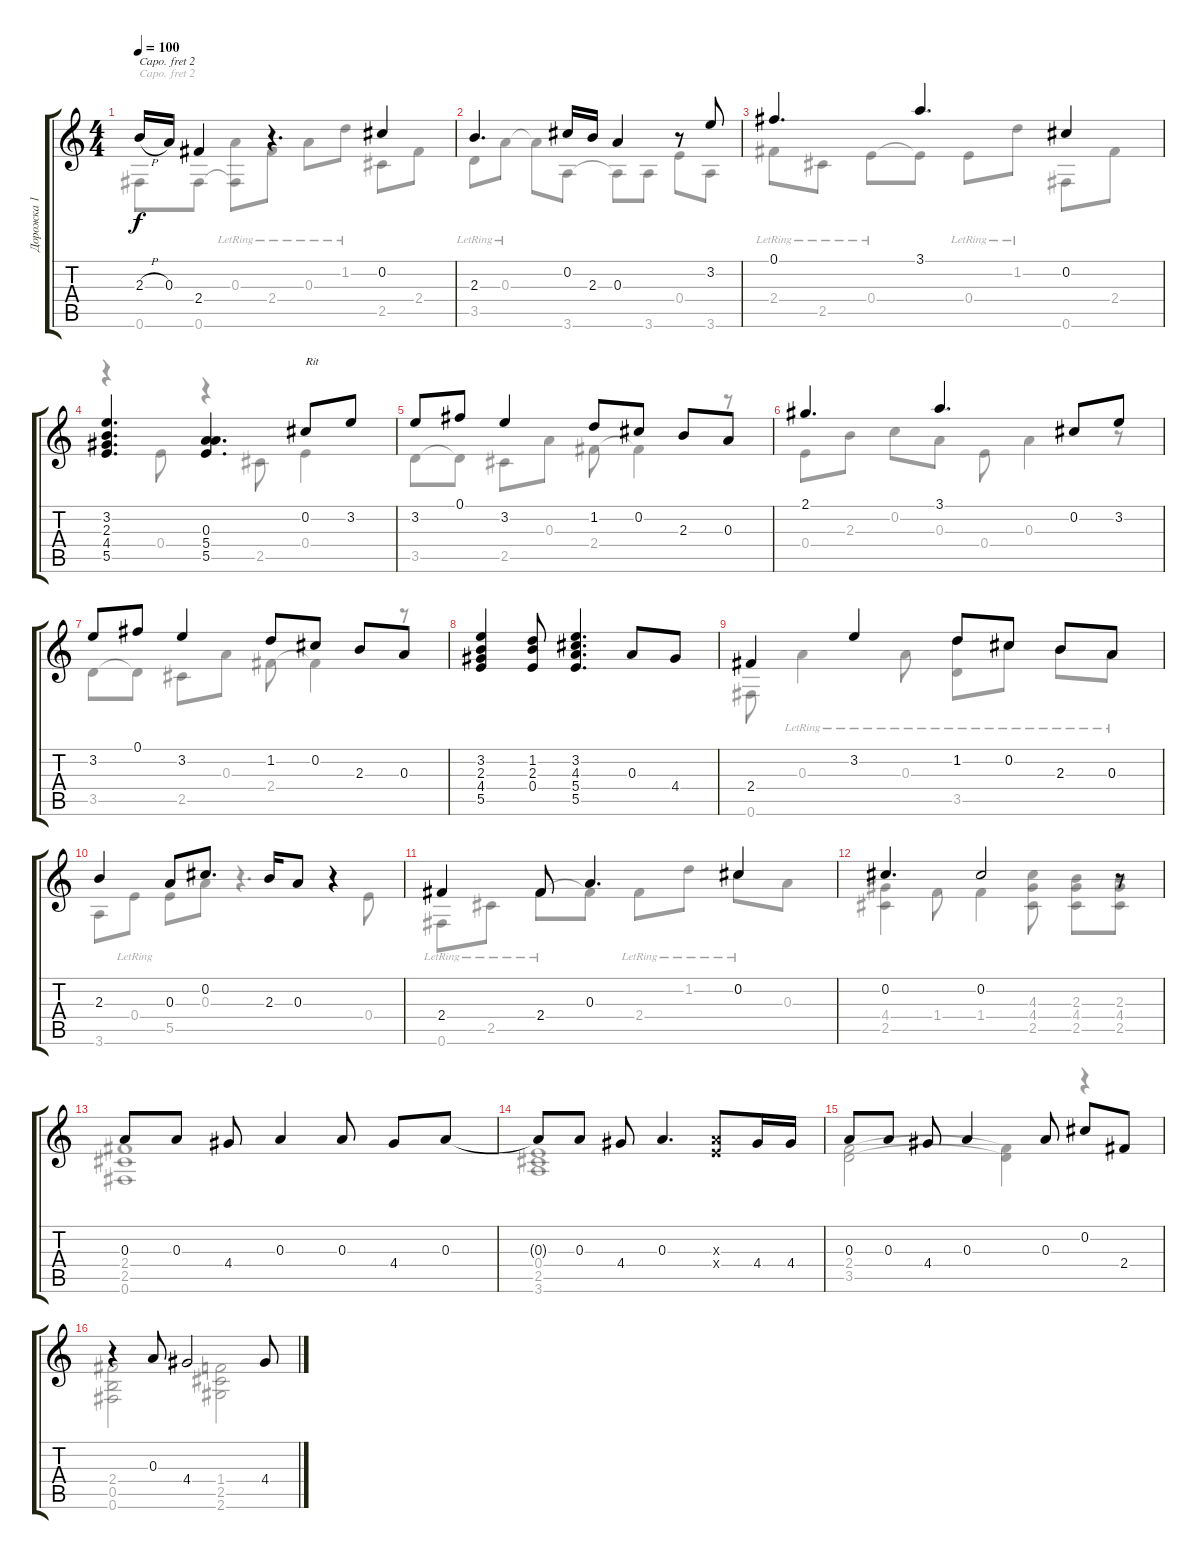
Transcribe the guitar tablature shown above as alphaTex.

\track ("Дорожка 1" "Дорожка 1") {instrument acousticguitarsteel}
\staff {score tabs}
\capo 2
\tuning (E4 B3 G3 D3 A2 E2) {hide}
\voice
\ts (4 4)
\tempo 100
\clef g2
\ks c
2.3{h}.16{dy f} 0.3.16 2.4.4 r.4{d} 0.2.4 |
2.3.4{d} 0.2.16 2.3.16 0.3.4 r.8 3.2.8 |
0.1.4{d} 3.1.4{d} 0.2.4 |
(3.2 2.3 4.4 5.5).4{d} (0.3 5.4 5.5).4{d} 0.2.8{txt "Rit"} 3.2.8 |
3.2.8 0.1.8 3.2.4 1.2.8 0.2.8 2.3.8 0.3.8 |
2.1.4{d} 3.1.4{d} 0.2.8 3.2.8 |
3.2.8 0.1.8 3.2.4 1.2.8 0.2.8 2.3.8 0.3.8 |
(3.2 2.3 4.4 5.5).4 (1.2 2.3 0.4).8 (3.2 4.3 5.4 5.5).4{d} 0.3.8 4.4.8 |
2.4.4 3.2.4 1.2.8 0.2.8 2.3.8 0.3.8 |
2.3.4 0.3.8 0.2.8{d} 2.3.16 0.3.8 r.4 |
2.4.4 2.4.8 0.3.4{d} 0.2.4 |
0.2.4{d} 0.2.2 r.8 |
0.3.8 0.3.8 4.4.8 0.3.4 0.3.8 4.4.8 0.3.8 |
0.3{t}.8 0.3.8 4.4.8 0.3.4{d} (0.3{x} 0.4{x}).8 4.4.16 4.4.16 |
0.3.8 0.3.8 4.4.8 0.3.4 0.3.8 0.2.8 2.4.8 |
r.4 0.3.8 4.4.2 4.4.8
\voice
\clef g2
\ottava regular
\simile none
\ks c
0.6.8{dy f} 0.6.8 (0.3{lr} 0.6{t}).8 2.4{lr}.8 0.3{lr}.8 1.2{lr}.8 2.5.8 2.4.8 |
3.5{lr}.8 0.3{lr}.8 0.3{t}.8 3.6.8 3.6{t}.8 3.6.8 0.4.8 3.6.8 |
2.4{lr}.8 2.5{lr}.8 0.4{lr}.8 0.4{t}.8 0.4{lr}.8 1.2{lr}.8 0.6.8 2.4.8 |
r.4 0.4.8 r.4 2.5.8 0.4.4 |
3.5.8 3.5{t}.8 2.5.8 0.3.8 2.4.8 2.4{t}.4 r.8 |
0.4.8 2.3.8 0.2.8 0.3.8 0.4.8 0.3.4 r.8 |
3.5.8 3.5{t}.8 2.5.8 0.3.8 2.4.8 2.4{t}.4 r.8 |
|
0.6.8 0.3{lr}.4 0.3{lr}.8 (1.2{lr} 3.5{lr}).8 0.2{lr}.8 2.3{lr}.8 0.3{lr}.8 |
3.6.8 0.4{lr}.8 5.5.8 0.3.8 r.4{d} 0.4.8 |
0.6{lr}.8 2.5{lr}.8 2.4{lr}.8 2.4{t}.8 2.4{lr}.8 1.2{lr}.8 0.2{lr}.8 0.3.8 |
(4.4 2.5).4 1.4.8 1.4.4 (4.3 4.4 2.5).8 (2.3 4.4 2.5).8 (2.3 4.4 2.5).8 |
(2.4 2.5 0.6).1 |
(0.4 2.5 3.6).1 |
(2.4 3.5).2 (2.4{t} 3.5{t}).4 r.4 |
(2.4 0.5 0.6).2 (1.4 2.5 2.6).2
